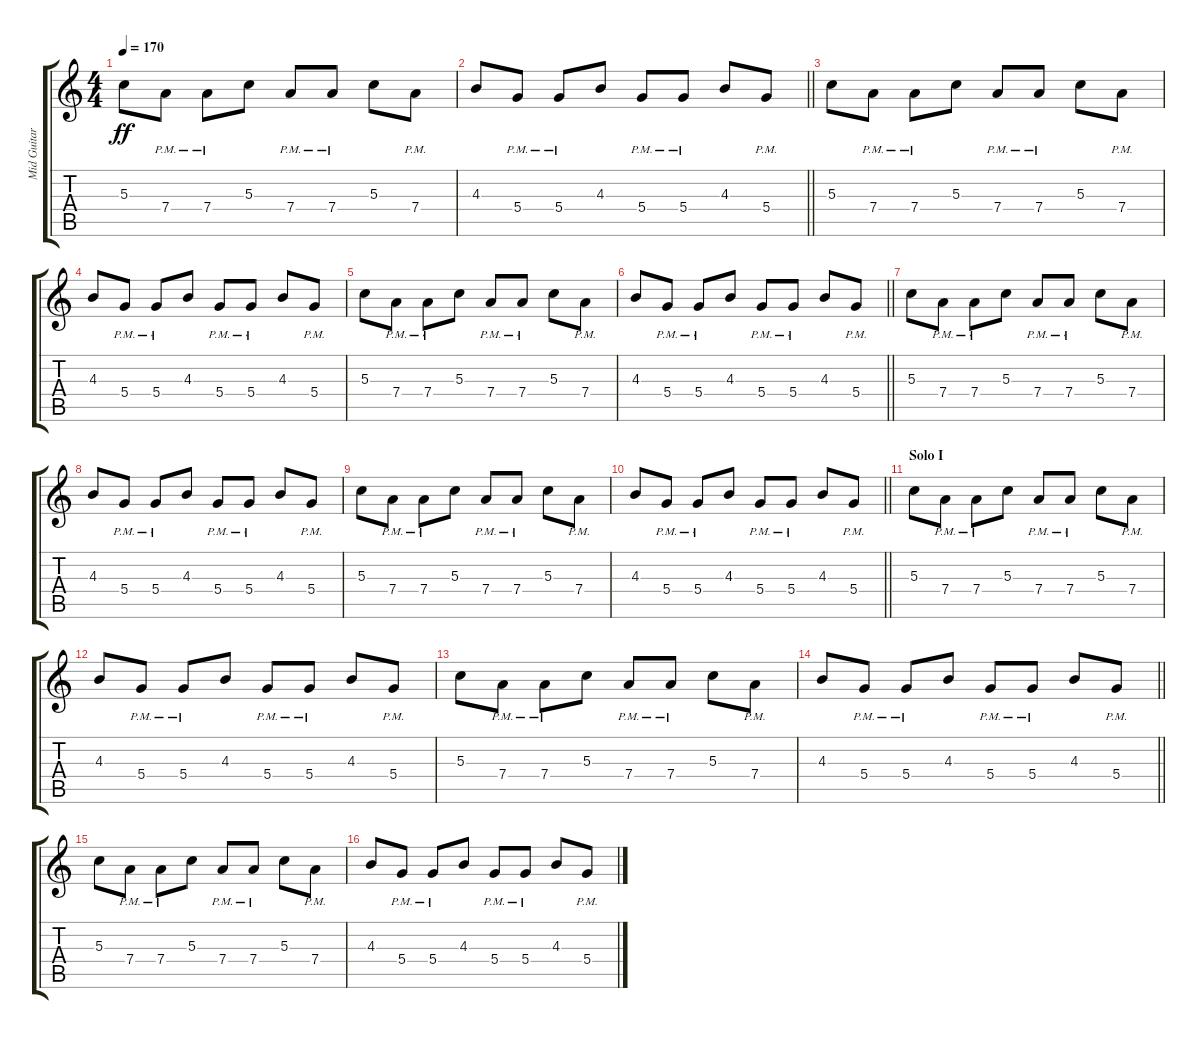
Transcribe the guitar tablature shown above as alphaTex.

\track ("Mid Guitar" "Mid Guitar") {instrument distortionguitar}
\staff {score tabs}
\tuning (E4 B3 G3 D3 A2 E2) {hide}
\ts (4 4)
\tempo 170
\clef g2
\ks c
5.3.8{dy ff} 7.4{pm}.8 7.4{pm}.8 5.3.8 7.4{pm}.8 7.4{pm}.8 5.3.8 7.4{pm}.8 |
\barLineRight lightlight
4.3.8 5.4{pm}.8 5.4{pm}.8 4.3.8 5.4{pm}.8 5.4{pm}.8 4.3.8 5.4{pm}.8 |
5.3.8 7.4{pm}.8 7.4{pm}.8 5.3.8 7.4{pm}.8 7.4{pm}.8 5.3.8 7.4{pm}.8 |
4.3.8 5.4{pm}.8 5.4{pm}.8 4.3.8 5.4{pm}.8 5.4{pm}.8 4.3.8 5.4{pm}.8 |
5.3.8 7.4{pm}.8 7.4{pm}.8 5.3.8 7.4{pm}.8 7.4{pm}.8 5.3.8 7.4{pm}.8 |
\barLineRight lightlight
4.3.8 5.4{pm}.8 5.4{pm}.8 4.3.8 5.4{pm}.8 5.4{pm}.8 4.3.8 5.4{pm}.8 |
5.3.8 7.4{pm}.8 7.4{pm}.8 5.3.8 7.4{pm}.8 7.4{pm}.8 5.3.8 7.4{pm}.8 |
4.3.8 5.4{pm}.8 5.4{pm}.8 4.3.8 5.4{pm}.8 5.4{pm}.8 4.3.8 5.4{pm}.8 |
5.3.8 7.4{pm}.8 7.4{pm}.8 5.3.8 7.4{pm}.8 7.4{pm}.8 5.3.8 7.4{pm}.8 |
\barLineRight lightlight
4.3.8 5.4{pm}.8 5.4{pm}.8 4.3.8 5.4{pm}.8 5.4{pm}.8 4.3.8 5.4{pm}.8 |
\section ("" "Solo I")
5.3.8 7.4{pm}.8 7.4{pm}.8 5.3.8 7.4{pm}.8 7.4{pm}.8 5.3.8 7.4{pm}.8 |
4.3.8 5.4{pm}.8 5.4{pm}.8 4.3.8 5.4{pm}.8 5.4{pm}.8 4.3.8 5.4{pm}.8 |
5.3.8 7.4{pm}.8 7.4{pm}.8 5.3.8 7.4{pm}.8 7.4{pm}.8 5.3.8 7.4{pm}.8 |
\barLineRight lightlight
4.3.8 5.4{pm}.8 5.4{pm}.8 4.3.8 5.4{pm}.8 5.4{pm}.8 4.3.8 5.4{pm}.8 |
5.3.8 7.4{pm}.8 7.4{pm}.8 5.3.8 7.4{pm}.8 7.4{pm}.8 5.3.8 7.4{pm}.8 |
4.3.8 5.4{pm}.8 5.4{pm}.8 4.3.8 5.4{pm}.8 5.4{pm}.8 4.3.8 5.4{pm}.8
